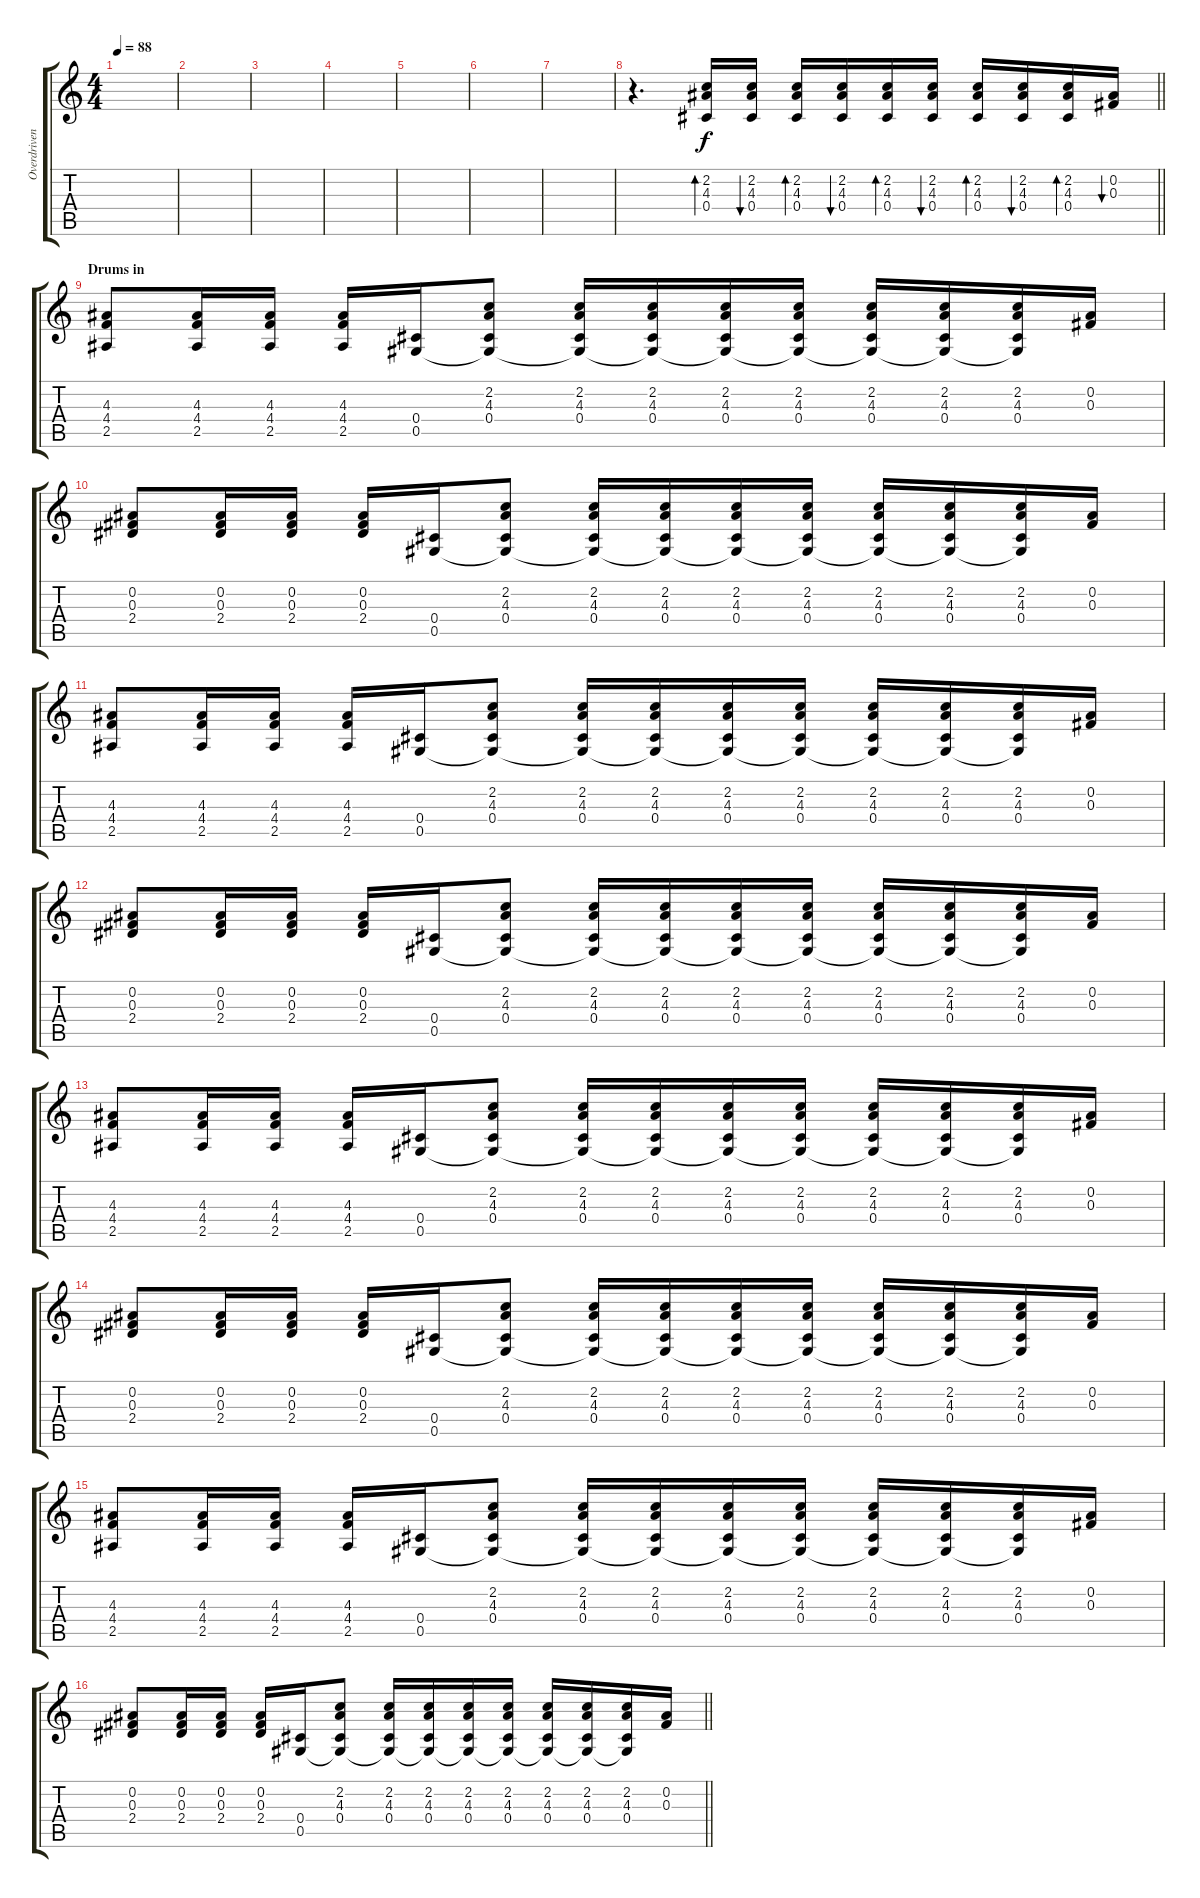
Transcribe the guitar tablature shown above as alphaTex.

\track ("Overdriven Guitar L" "Overdriven") {instrument overdrivenguitar}
\staff {score tabs}
\tuning (Eb4 Bb3 Gb3 Db3 Ab2 Db2) {hide}
\ts (4 4)
\tempo 88
\clef g2
\ks c
|
|
|
|
|
|
|
\barLineRight lightlight
r.4{d volume 2} (2.2 4.3 0.4).16{bd 30} (2.2 4.3 0.4).16{bu 60} (2.2 4.3 0.4).16{bd 30 volume 8} (2.2 4.3 0.4).16{bu 30} (2.2 4.3 0.4).16{bd 30} (2.2 4.3 0.4).16{bu 30} (2.2 4.3 0.4).16{bd 30} (2.2 4.3 0.4).16{bu 30} (2.2 4.3 0.4).16{bd 30} (0.2 0.3).16{bu 30} |
\section ("" "Drums in")
(4.3 4.4 2.5).8 (4.3 4.4 2.5).16 (4.3 4.4 2.5).16 (4.3 4.4 2.5).16 (0.4 0.5).16 (2.2 4.3 0.4 0.5{t}).8 (2.2 4.3 0.4 0.5{t}).16 (2.2 4.3 0.4 0.5{t}).16 (2.2 4.3 0.4 0.5{t}).16 (2.2 4.3 0.4 0.5{t}).16 (2.2 4.3 0.4 0.5{t}).16 (2.2 4.3 0.4 0.5{t}).16 (2.2 4.3 0.4 0.5{t}).16 (0.2 0.3).16 |
(0.2 0.3 2.4).8 (0.2 0.3 2.4).16 (0.2 0.3 2.4).16 (0.2 0.3 2.4).16 (0.4 0.5).16 (2.2 4.3 0.4 0.5{t}).8 (2.2 4.3 0.4 0.5{t}).16 (2.2 4.3 0.4 0.5{t}).16 (2.2 4.3 0.4 0.5{t}).16 (2.2 4.3 0.4 0.5{t}).16 (2.2 4.3 0.4 0.5{t}).16 (2.2 4.3 0.4 0.5{t}).16 (2.2 4.3 0.4 0.5{t}).16 (0.2 0.3).16 |
(4.3 4.4 2.5).8 (4.3 4.4 2.5).16 (4.3 4.4 2.5).16 (4.3 4.4 2.5).16 (0.4 0.5).16 (2.2 4.3 0.4 0.5{t}).8 (2.2 4.3 0.4 0.5{t}).16 (2.2 4.3 0.4 0.5{t}).16 (2.2 4.3 0.4 0.5{t}).16 (2.2 4.3 0.4 0.5{t}).16 (2.2 4.3 0.4 0.5{t}).16 (2.2 4.3 0.4 0.5{t}).16 (2.2 4.3 0.4 0.5{t}).16 (0.2 0.3).16 |
(0.2 0.3 2.4).8 (0.2 0.3 2.4).16 (0.2 0.3 2.4).16 (0.2 0.3 2.4).16 (0.4 0.5).16 (2.2 4.3 0.4 0.5{t}).8 (2.2 4.3 0.4 0.5{t}).16 (2.2 4.3 0.4 0.5{t}).16 (2.2 4.3 0.4 0.5{t}).16 (2.2 4.3 0.4 0.5{t}).16 (2.2 4.3 0.4 0.5{t}).16 (2.2 4.3 0.4 0.5{t}).16 (2.2 4.3 0.4 0.5{t}).16 (0.2 0.3).16 |
(4.3 4.4 2.5).8 (4.3 4.4 2.5).16 (4.3 4.4 2.5).16 (4.3 4.4 2.5).16 (0.4 0.5).16 (2.2 4.3 0.4 0.5{t}).8 (2.2 4.3 0.4 0.5{t}).16 (2.2 4.3 0.4 0.5{t}).16 (2.2 4.3 0.4 0.5{t}).16 (2.2 4.3 0.4 0.5{t}).16 (2.2 4.3 0.4 0.5{t}).16 (2.2 4.3 0.4 0.5{t}).16 (2.2 4.3 0.4 0.5{t}).16 (0.2 0.3).16 |
(0.2 0.3 2.4).8 (0.2 0.3 2.4).16 (0.2 0.3 2.4).16 (0.2 0.3 2.4).16 (0.4 0.5).16 (2.2 4.3 0.4 0.5{t}).8 (2.2 4.3 0.4 0.5{t}).16 (2.2 4.3 0.4 0.5{t}).16 (2.2 4.3 0.4 0.5{t}).16 (2.2 4.3 0.4 0.5{t}).16 (2.2 4.3 0.4 0.5{t}).16 (2.2 4.3 0.4 0.5{t}).16 (2.2 4.3 0.4 0.5{t}).16 (0.2 0.3).16 |
(4.3 4.4 2.5).8 (4.3 4.4 2.5).16 (4.3 4.4 2.5).16 (4.3 4.4 2.5).16 (0.4 0.5).16 (2.2 4.3 0.4 0.5{t}).8 (2.2 4.3 0.4 0.5{t}).16 (2.2 4.3 0.4 0.5{t}).16 (2.2 4.3 0.4 0.5{t}).16 (2.2 4.3 0.4 0.5{t}).16 (2.2 4.3 0.4 0.5{t}).16 (2.2 4.3 0.4 0.5{t}).16 (2.2 4.3 0.4 0.5{t}).16 (0.2 0.3).16 |
\barLineRight lightlight
(0.2 0.3 2.4).8 (0.2 0.3 2.4).16 (0.2 0.3 2.4).16 (0.2 0.3 2.4).16 (0.4 0.5).16 (2.2 4.3 0.4 0.5{t}).8 (2.2 4.3 0.4 0.5{t}).16 (2.2 4.3 0.4 0.5{t}).16 (2.2 4.3 0.4 0.5{t}).16 (2.2 4.3 0.4 0.5{t}).16 (2.2 4.3 0.4 0.5{t}).16 (2.2 4.3 0.4 0.5{t}).16 (2.2 4.3 0.4 0.5{t}).16 (0.2 0.3).16
